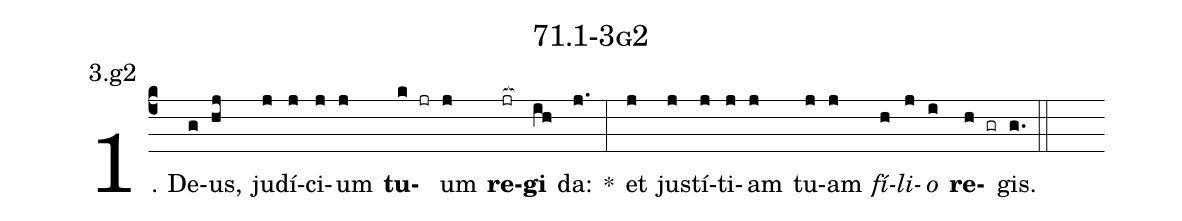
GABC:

name: 71.1-3g2;
annotation: 3.g2;
%%
(c4)1. De(g)us,(hj) ju(j)dí(j)ci(j)um(j) <b>tu</b>(k jr)um(j) <b>re</b>(jr[ocb:1{])<b>gi</b>(ih[ocb:0}]) da:(j.) *(:) et(j) jus(j)tí(j)ti(j)am(j) tu(j)am(j) <i>fí</i>(h)<i>li</i>(j)<i>o</i>(i) <b>re</b>(h gr)gis.(g.) (::)


%E(j) u(h) o(j) u(i) a(h) e.(g.) (::)
